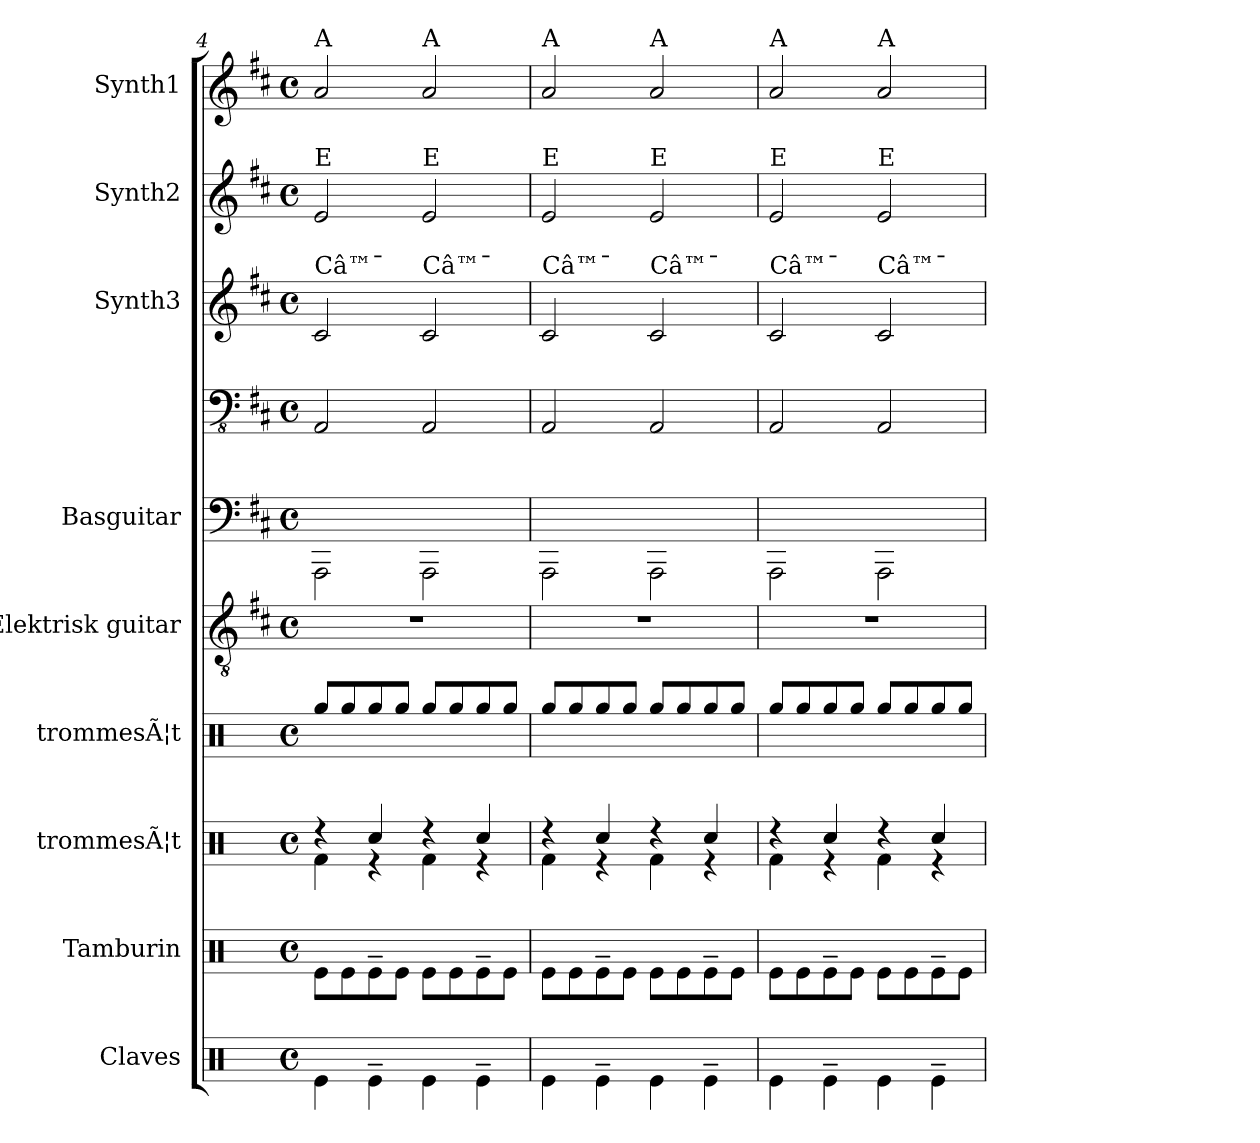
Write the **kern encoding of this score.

**kern	**kern	**kern	**kern	**kern	**kern	**kern	**kern	**kern	**kern
*part9	*part8	*part7	*part6	*part5	*part4	*part4	*part3	*part2	*part1
*staff10	*staff9	*staff8	*staff7	*staff6	*staff5	*staff4	*staff3	*staff2	*staff1
*I"Claves	*I"Tamburin	*I"trommesÃ¦t	*I"trommesÃ¦t	*I"Elektrisk guitar	*I"Basguitar	*	*I"Synth3	*I"Synth2	*I"Synth1
*	*I'Tamb.	*	*	*I'El-guit.	*I'B. guit.	*	*I'S3	*I'S2	*I'S1
*clefX	*clefX	*clefX	*clefX	*clefGv2	*	*clefFv4	*clefG2	*clefG2	*clefG2
*k[]	*k[]	*k[]	*k[]	*k[f#c#]	*k[f#c#]	*k[f#c#]	*k[f#c#]	*k[f#c#]	*k[f#c#]
*M4/4	*M4/4	*M4/4	*M4/4	*M4/4	*M4/4	*M4/4	*M4/4	*M4/4	*M4/4
*met(c)	*met(c)	*met(c)	*met(c)	*met(c)	*met(c)	*met(c)	*met(c)	*met(c)	*met(c)
=4	=4	=4	=4	=4	=4	=4	=4	=4	=4
*	*	*^	*	*	*	*	*	*	*
!	!	!	!	!	!	!	!	!	!	!LO:TX:a:t=A
!	!	!	!	!	!	!	!	!	!LO:TX:a:t=E	!
!	!	!	!	!	!	!	!	!LO:TX:a:t=Câ™¯	!	!
4Re\	8Re\L	4r	4Rf\	8Rgg/L	1r	2AAA\	2AAA/	2c#/	2e/	2a/
.	8Re\	.	.	8Rgg/	.	.	.	.	.	.
4Re~\	8Re~\	4Rcc/	4r	8Rgg/	.	.	.	.	.	.
.	8Re\J	.	.	8Rgg/J	.	.	.	.	.	.
!	!	!	!	!	!	!	!	!	!	!LO:TX:a:t=A
!	!	!	!	!	!	!	!	!	!LO:TX:a:t=E	!
!	!	!	!	!	!	!	!	!LO:TX:a:t=Câ™¯	!	!
4Re\	8Re\L	4r	4Rf\	8Rgg/L	.	2AAA\	2AAA/	2c#/	2e/	2a/
.	8Re\	.	.	8Rgg/	.	.	.	.	.	.
4Re~\	8Re~\	4Rcc/	4r	8Rgg/	.	.	.	.	.	.
.	8Re\J	.	.	8Rgg/J	.	.	.	.	.	.
!!LO:PB:g=z
=5	=5	=5	=5	=5	=5	=5	=5	=5	=5	=5
!	!	!	!	!	!	!	!	!	!	!LO:TX:a:t=A
!	!	!	!	!	!	!	!	!	!LO:TX:a:t=E	!
!	!	!	!	!	!	!	!	!LO:TX:a:t=Câ™¯	!	!
4Re\	8Re\L	4r	4Rf\	8Rgg/L	1r	2AAA\	2AAA/	2c#/	2e/	2a/
.	8Re\	.	.	8Rgg/	.	.	.	.	.	.
4Re~\	8Re~\	4Rcc/	4r	8Rgg/	.	.	.	.	.	.
.	8Re\J	.	.	8Rgg/J	.	.	.	.	.	.
!	!	!	!	!	!	!	!	!	!	!LO:TX:a:t=A
!	!	!	!	!	!	!	!	!	!LO:TX:a:t=E	!
!	!	!	!	!	!	!	!	!LO:TX:a:t=Câ™¯	!	!
4Re\	8Re\L	4r	4Rf\	8Rgg/L	.	2AAA\	2AAA/	2c#/	2e/	2a/
.	8Re\	.	.	8Rgg/	.	.	.	.	.	.
4Re~\	8Re~\	4Rcc/	4r	8Rgg/	.	.	.	.	.	.
.	8Re\J	.	.	8Rgg/J	.	.	.	.	.	.
=6	=6	=6	=6	=6	=6	=6	=6	=6	=6	=6
!	!	!	!	!	!	!	!	!	!	!LO:TX:a:t=A
!	!	!	!	!	!	!	!	!	!LO:TX:a:t=E	!
!	!	!	!	!	!	!	!	!LO:TX:a:t=Câ™¯	!	!
4Re\	8Re\L	4r	4Rf\	8Rgg/L	1r	2AAA\	2AAA/	2c#/	2e/	2a/
.	8Re\	.	.	8Rgg/	.	.	.	.	.	.
4Re~\	8Re~\	4Rcc/	4r	8Rgg/	.	.	.	.	.	.
.	8Re\J	.	.	8Rgg/J	.	.	.	.	.	.
!	!	!	!	!	!	!	!	!	!	!LO:TX:a:t=A
!	!	!	!	!	!	!	!	!	!LO:TX:a:t=E	!
!	!	!	!	!	!	!	!	!LO:TX:a:t=Câ™¯	!	!
4Re\	8Re\L	4r	4Rf\	8Rgg/L	.	2AAA\	2AAA/	2c#/	2e/	2a/
.	8Re\	.	.	8Rgg/	.	.	.	.	.	.
4Re~\	8Re~\	4Rcc/	4r	8Rgg/	.	.	.	.	.	.
.	8Re\J	.	.	8Rgg/J	.	.	.	.	.	.
*	*	*v	*v	*	*	*	*	*	*	*
=	=	=	=	=	=	=	=	=	=
*-	*-	*-	*-	*-	*-	*-	*-	*-	*-
